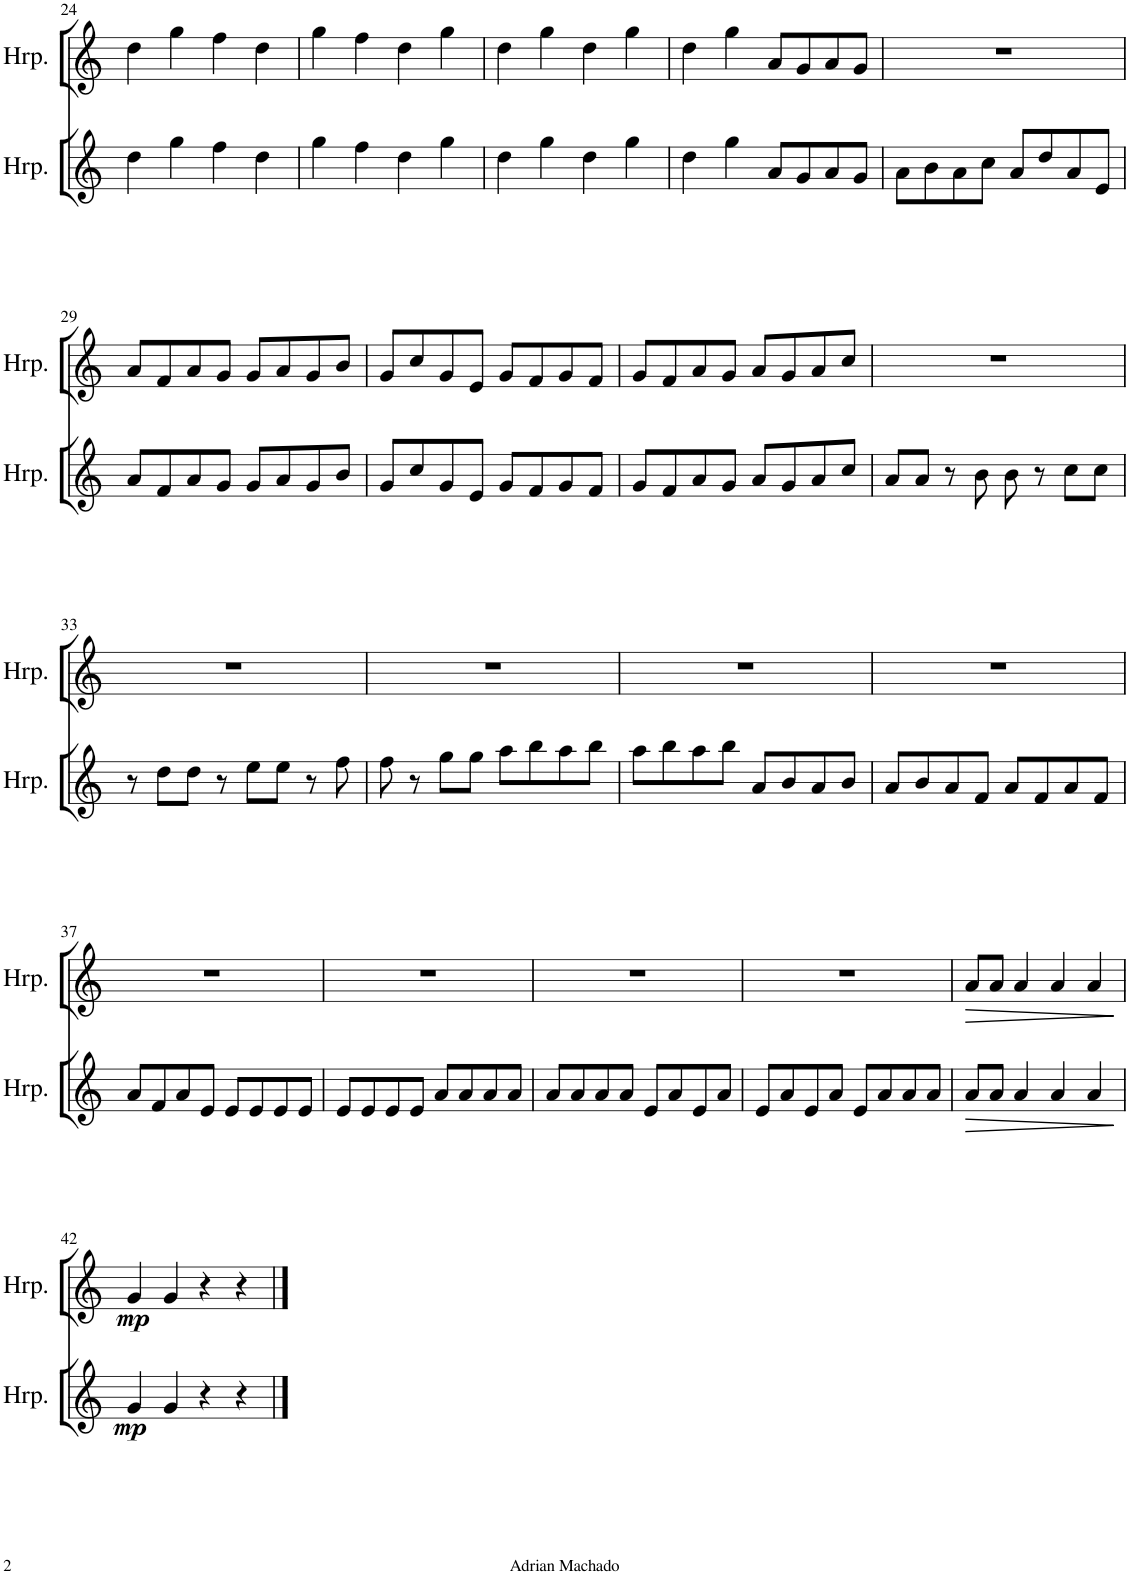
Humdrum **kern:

**kern	**dynam	**kern	**dynam
*part2	*part2	*part1	*part1
*staff2	*staff2	*staff1	*staff1
*I"Harp	*	*I"Harp	*
*I'Hrp.	*	*I'Hrp.	*
!!LO:PB:g=z
*clefG2	*	*clefG2	*
*k[]	*	*k[]	*
*M4/4	*	*M4/4	*
*met(c)	*	*met(c)	*
=24	=24	=24	=24
4dd\	.	4dd\	.
4gg\	.	4gg\	.
4ff\	.	4ff\	.
4dd\	.	4dd\	.
=25	=25	=25	=25
4gg\	.	4gg\	.
4ff\	.	4ff\	.
4dd\	.	4dd\	.
4gg\	.	4gg\	.
=26	=26	=26	=26
4dd\	.	4dd\	.
4gg\	.	4gg\	.
4dd\	.	4dd\	.
4gg\	.	4gg\	.
=27	=27	=27	=27
4dd\	.	4dd\	.
4gg\	.	4gg\	.
8a/L	.	8a/L	.
8g/	.	8g/	.
8a/	.	8a/	.
8g/J	.	8g/J	.
=28	=28	=28	=28
8a\L	.	1r	.
8b\	.	.	.
8a\	.	.	.
8cc\J	.	.	.
8a/L	.	.	.
8dd/	.	.	.
8a/	.	.	.
8e/J	.	.	.
!!LO:LB:g=z
=29	=29	=29	=29
8a/L	.	8a/L	.
8f/	.	8f/	.
8a/	.	8a/	.
8g/J	.	8g/J	.
8g/L	.	8g/L	.
8a/	.	8a/	.
8g/	.	8g/	.
8b/J	.	8b/J	.
=30	=30	=30	=30
8g/L	.	8g/L	.
8cc/	.	8cc/	.
8g/	.	8g/	.
8e/J	.	8e/J	.
8g/L	.	8g/L	.
8f/	.	8f/	.
8g/	.	8g/	.
8f/J	.	8f/J	.
=31	=31	=31	=31
8g/L	.	8g/L	.
8f/	.	8f/	.
8a/	.	8a/	.
8g/J	.	8g/J	.
8a/L	.	8a/L	.
8g/	.	8g/	.
8a/	.	8a/	.
8cc/J	.	8cc/J	.
=32	=32	=32	=32
8a/L	.	1r	.
8a/J	.	.	.
8r	.	.	.
8b\	.	.	.
8b\	.	.	.
8r	.	.	.
8cc\L	.	.	.
8cc\J	.	.	.
!!LO:LB:g=z
=33	=33	=33	=33
8r	.	1r	.
8dd\L	.	.	.
8dd\J	.	.	.
8r	.	.	.
8ee\L	.	.	.
8ee\J	.	.	.
8r	.	.	.
8ff\	.	.	.
=34	=34	=34	=34
8ff\	.	1r	.
8r	.	.	.
8gg\L	.	.	.
8gg\J	.	.	.
8aa\L	.	.	.
8bb\	.	.	.
8aa\	.	.	.
8bb\J	.	.	.
=35	=35	=35	=35
8aa\L	.	1r	.
8bb\	.	.	.
8aa\	.	.	.
8bb\J	.	.	.
8a/L	.	.	.
8b/	.	.	.
8a/	.	.	.
8b/J	.	.	.
=36	=36	=36	=36
8a/L	.	1r	.
8b/	.	.	.
8a/	.	.	.
8f/J	.	.	.
8a/L	.	.	.
8f/	.	.	.
8a/	.	.	.
8f/J	.	.	.
!!LO:LB:g=z
=37	=37	=37	=37
8a/L	.	1r	.
8f/	.	.	.
8a/	.	.	.
8e/J	.	.	.
8e/L	.	.	.
8e/	.	.	.
8e/	.	.	.
8e/J	.	.	.
=38	=38	=38	=38
8e/L	.	1r	.
8e/	.	.	.
8e/	.	.	.
8e/J	.	.	.
8a/L	.	.	.
8a/	.	.	.
8a/	.	.	.
8a/J	.	.	.
=39	=39	=39	=39
8a/L	.	1r	.
8a/	.	.	.
8a/	.	.	.
8a/J	.	.	.
8e/L	.	.	.
8a/	.	.	.
8e/	.	.	.
8a/J	.	.	.
=40	=40	=40	=40
8e/L	.	1r	.
8a/	.	.	.
8e/	.	.	.
8a/J	.	.	.
8e/L	.	.	.
8a/	.	.	.
8a/	.	.	.
8a/J	.	.	.
=41	=41	=41	=41
!	!LO:HP:b	!	!LO:HP:b
8a/L	>	8a/L	>
8a/J	.	8a/J	.
4a/	.	4a/	.
4a/	.	4a/	.
4a/	.	4a/	.
.	]	.	]
!!LO:LB:g=z
=42	=42	=42	=42
!	!LO:DY:b	!	!LO:DY:b
4g/	mp	4g/	mp
4g/	.	4g/	.
4r	.	4r	.
4r	.	4r	.
==	==	==	==
*-	*-	*-	*-
